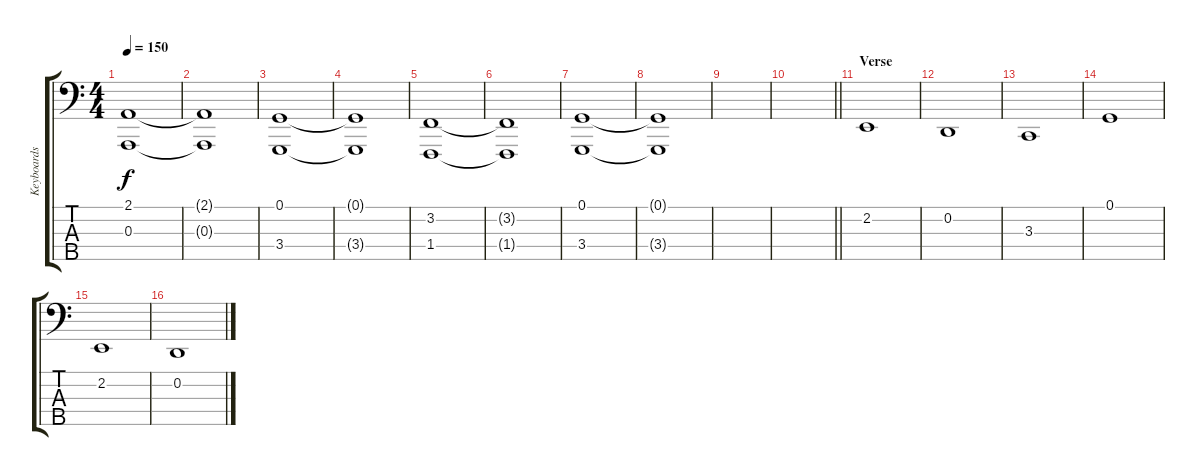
\track ("Keyboards" "Keyboards") {instrument stringensemble1}
\staff {score tabs}
\tuning (G2 D2 A1 E1 B0) {hide}
\ts (4 4)
\tempo 150
\clef f4
\ks c
(2.1 0.3).1{dy f} |
(2.1{t} 0.3{t}).1 |
(0.1 3.4).1 |
(0.1{t} 3.4{t}).1 |
(3.2 1.4).1 |
(3.2{t} 1.4{t}).1 |
(0.1 3.4).1 |
(0.1{t} 3.4{t}).1 |
|
\barLineRight lightlight
|
\section ("" "Verse")
2.2.1 |
0.2.1 |
3.3.1 |
0.1.1 |
2.2.1 |
0.2.1
